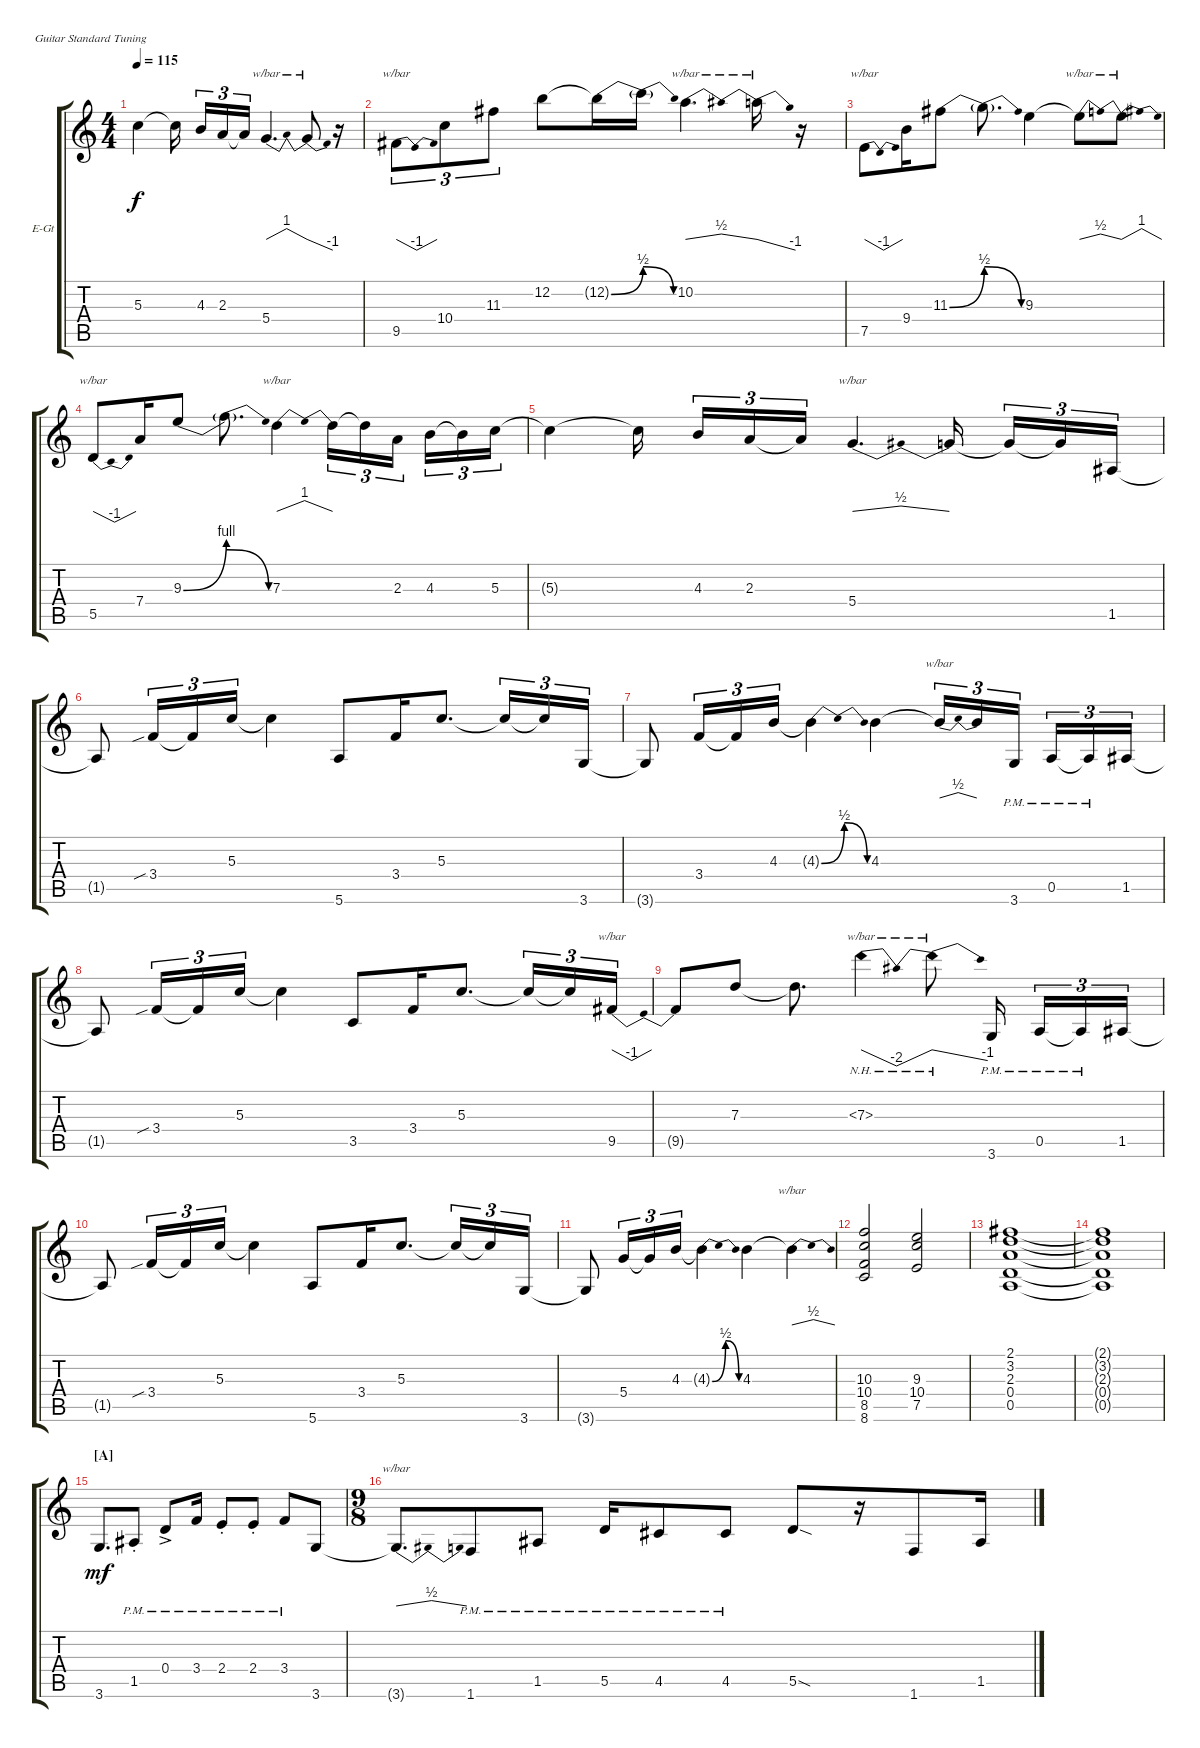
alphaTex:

\defaultSystemsLayout 4
\bracketExtendMode groupsimilarinstruments
\firstSystemTrackNameOrientation horizontal
\otherSystemsTrackNameOrientation horizontal
\track ("Guitare Lead " "E-Gt") {instrument distortionguitar}
\staff {score tabs}
\tuning (E4 B3 G3 D3 A2 E2)
\ts (4 4)
\tempo 115
\clef g2
\scale
0.333333
\ks c
5.3{t}.4{dy f} 5.3{t}.16 4.3.16{tu (3 2)} 2.3.16{tu (3 2)} 2.3{t}.16{tu (3 2)} 5.4.4{d tbe (dip default 29.4 0 33.6 4 34.199999999999996 4 37.8 0)} 5.4{t}.8{tbe (dive default 24.599999999999998 0 59.4 -4)} r.16 |
\scale
0.333333 9.5.8{tu (3 2) tbe (dip default 0 0 0.6 -4 1.2 -4 39 0)} 10.4.8{tu (3 2)} 11.3.8{tu (3 2)} 12.2.8 12.2{be (bend 0 0 30 2) t}.16 12.2{be (release 0 2 39.6 0) t}.16 10.2.4{d tbe (dip default 45 0 51.6 2 52.8 2 58.8 0)} 10.2{t}.16{tbe (dive default 1.7999999999999998 0 59.4 -4)} r.16 |
\scale
0.333333 7.5.8{tbe (dip default 0 0 0.6 -4 1.2 -4 11.4 0)} 9.4.16 11.3{be (bend 0 0 8.4 2)}.8 11.3{be (release 0 2 21.599999999999998 0) t}.8{d} 9.3.4 9.3{t}.8{tbe (dip default 34.199999999999996 0 47.4 2 48.6 2 58.8 0)} 9.3{t}.8{tbe (dip default 3.5999999999999996 0 18.599999999999998 4 19.2 4 34.8 0)} |
\scale
0.333333 5.5.8{tbe (dip default 0 0 0.6 -4 1.2 -4 11.4 0)} 7.4.16 9.3{be (bend 0 0 23.4 4)}.8 9.3{be (release 0 2 39.6 0) t}.8{d} 7.3.4{tbe (dip default 47.4 0 53.4 4 54.6 4 59.4 0)} 7.3{t}.16{tu (3 2)} 7.3{t}.16{tu (3 2)} 2.3.16{tu (3 2)} 4.3.16{tu (3 2)} 4.3{t}.16{tu (3 2)} 5.3.16{tu (3 2)} |
\scale
0.333333 5.3{t}.4 5.3{t}.16 4.3.16{tu (3 2)} 2.3.16{tu (3 2)} 2.3{t}.16{tu (3 2)} 5.4.4{d tbe (dip default 28.2 0 33 2 34.199999999999996 2 39 0)} 5.4{t}.16 5.4{t}.16{tu (3 2)} 5.4{t}.16{tu (3 2)} 1.5.16{tu (3 2)} |
\scale
0.333333 1.5{t}.8 3.4{sib}.16{tu (3 2)} 3.4{t}.16{tu (3 2)} 5.3.16{tu (3 2)} 5.3{t}.4 5.6.8 3.4.16 5.3.8{d} 5.3{t}.16{tu (3 2)} 5.3{t}.16{tu (3 2)} 3.6.16{tu (3 2)} |
\scale
0.333333 3.6{t}.8 3.4.16{tu (3 2)} 3.4{t}.16{tu (3 2)} 4.3.16{tu (3 2)} 4.3{be (bendrelease 19.2 0 39 2 39 2 52.199999999999996 0) t}.4 4.3.4 4.3{t}.16{tu (3 2) tbe (dip default 0.6 0 24.599999999999998 2 25.8 2 55.8 0)} 4.3{t}.16{tu (3 2)} 3.6{pm}.16{tu (3 2)} 0.5{pm}.16{tu (3 2)} 0.5{pm t}.16{tu (3 2)} 1.5.16{tu (3 2)} |
\scale
0.333333 1.5{t}.8 3.4{sib}.16{tu (3 2)} 3.4{t}.16{tu (3 2)} 5.3.16{tu (3 2)} 5.3{t}.4 3.5.8 3.4.16 5.3.8{d} 5.3{t}.16{tu (3 2)} 5.3{t}.16{tu (3 2)} 9.5.16{tu (3 2) tbe (dip default 0 0 0.6 -4 1.2 -4 59.4 0)} |
\scale
0.333333 9.5{t}.8 7.3.8 7.3{t}.8{d} 7.3{nh}.4{tbe (dip default 0 0 0.6 -8 1.2 -8 5.3999999999999995 0)} 7.3{nh t}.8{tbe (dive default 0 0 49.8 -4)} 3.6{pm}.16 0.5{pm}.16{tu (3 2)} 0.5{pm t}.16{tu (3 2)} 1.5.16{tu (3 2)} |
\scale
0.333333 1.5{t}.8 3.4{sib}.16{tu (3 2)} 3.4{t}.16{tu (3 2)} 5.3.16{tu (3 2)} 5.3{t}.4 5.6.8 3.4.16 5.3.8{d} 5.3{t}.16{tu (3 2)} 5.3{t}.16{tu (3 2)} 3.6.16{tu (3 2)} |
\scale
0.333333 3.6{t}.8 5.4.16{tu (3 2)} 5.4{t}.16{tu (3 2)} 4.3.16{tu (3 2)} 4.3{be (bendrelease 1.2 0 5.3999999999999995 2 39 2 52.199999999999996 0) t}.4 4.3.4 4.3{t}.4{tbe (dip default 0.6 0 4.8 2 5.3999999999999995 2 10.2 0)} |
\scale
0.333333 (8.6 8.5 10.4 10.3).2 (7.5 10.4 9.3).2 |
\scale
0.333333 (0.5 0.4 2.3 3.2 2.1).1 |
\scale
0.333333 (0.5{t} 0.4{t} 2.3{t} 3.2{t} 2.1{t}).1 |
\section ("A" "")
\scale
0.209459 3.6.8{d dy mf} 1.5{pm st}.8 0.4{ac pm}.8 3.4{pm}.16 2.4{pm st}.8 2.4{pm st}.8 3.4{pm}.8 3.6.8 |
\ts (9 8)
\scale
0.39527 3.6{t}.8{d tbe (dip default 21 0 25.8 2 26.4 2 30.599999999999998 0)} 1.6{pm}.8 1.5{pm}.8 5.5{pm}.16 4.5{pm}.8 4.5{pm}.8 5.5{sod}.8 r.16 1.6.8 1.5.16
